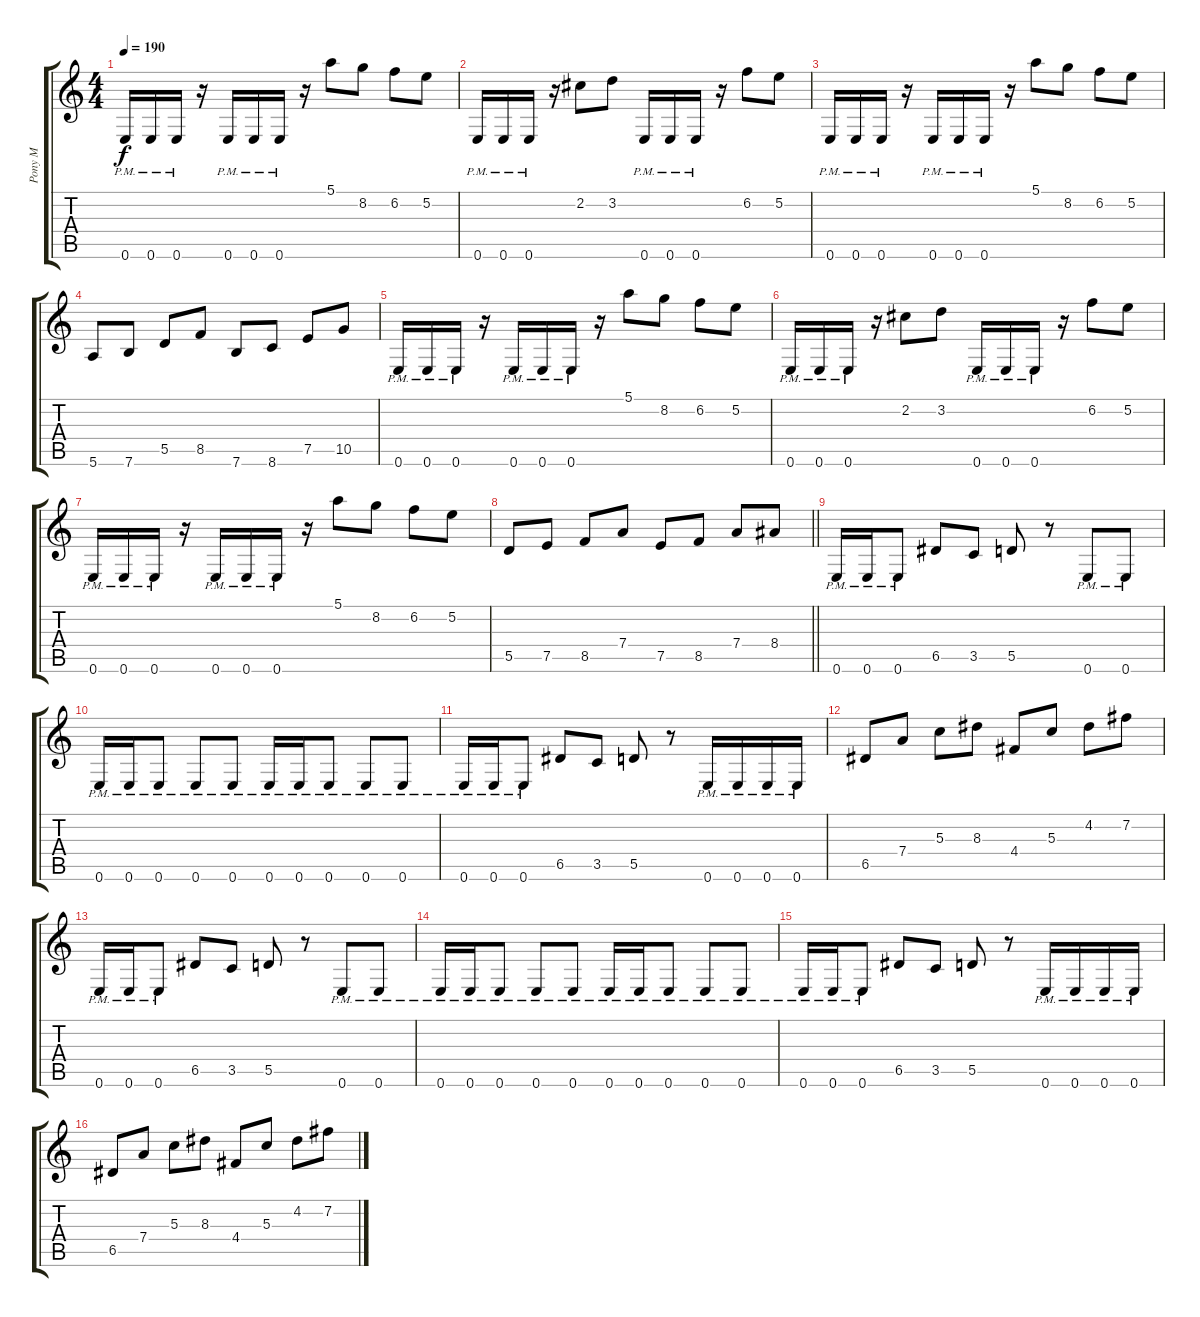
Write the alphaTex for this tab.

\track ("Pony M" "Pony M") {instrument overdrivenguitar}
\staff {score tabs}
\tuning (E4 B3 G3 D3 A2 E2) {hide}
\ts (4 4)
\tempo 190
\clef g2
\ks c
0.6{pm}.16{dy f} 0.6{pm}.16 0.6{pm}.16 r.16 0.6{pm}.16 0.6{pm}.16 0.6{pm}.16 r.16 5.1.8 8.2.8 6.2.8 5.2.8 |
0.6{pm}.16 0.6{pm}.16 0.6{pm}.16 r.16 2.2.8 3.2.8 0.6{pm}.16 0.6{pm}.16 0.6{pm}.16 r.16 6.2.8 5.2.8 |
0.6{pm}.16 0.6{pm}.16 0.6{pm}.16 r.16 0.6{pm}.16 0.6{pm}.16 0.6{pm}.16 r.16 5.1.8 8.2.8 6.2.8 5.2.8 |
5.6.8 7.6.8 5.5.8 8.5.8 7.6.8 8.6.8 7.5.8 10.5.8 |
0.6{pm}.16 0.6{pm}.16 0.6{pm}.16 r.16 0.6{pm}.16 0.6{pm}.16 0.6{pm}.16 r.16 5.1.8 8.2.8 6.2.8 5.2.8 |
0.6{pm}.16 0.6{pm}.16 0.6{pm}.16 r.16 2.2.8 3.2.8 0.6{pm}.16 0.6{pm}.16 0.6{pm}.16 r.16 6.2.8 5.2.8 |
0.6{pm}.16 0.6{pm}.16 0.6{pm}.16 r.16 0.6{pm}.16 0.6{pm}.16 0.6{pm}.16 r.16 5.1.8 8.2.8 6.2.8 5.2.8 |
\barLineRight lightlight
5.5.8 7.5.8 8.5.8 7.4.8 7.5.8 8.5.8 7.4.8 8.4.8 |
0.6{pm}.16 0.6{pm}.16 0.6{pm}.8 6.5.8 3.5.8 5.5.8 r.8 0.6{pm}.8 0.6{pm}.8 |
0.6{pm}.16 0.6{pm}.16 0.6{pm}.8 0.6{pm}.8 0.6{pm}.8 0.6{pm}.16 0.6{pm}.16 0.6{pm}.8 0.6{pm}.8 0.6{pm}.8 |
0.6{pm}.16 0.6{pm}.16 0.6{pm}.8 6.5.8 3.5.8 5.5.8 r.8 0.6{pm}.16 0.6{pm}.16 0.6{pm}.16 0.6{pm}.16 |
6.5.8 7.4.8 5.3.8 8.3.8 4.4.8 5.3.8 4.2.8 7.2.8 |
0.6{pm}.16 0.6{pm}.16 0.6{pm}.8 6.5.8 3.5.8 5.5.8 r.8 0.6{pm}.8 0.6{pm}.8 |
0.6{pm}.16 0.6{pm}.16 0.6{pm}.8 0.6{pm}.8 0.6{pm}.8 0.6{pm}.16 0.6{pm}.16 0.6{pm}.8 0.6{pm}.8 0.6{pm}.8 |
0.6{pm}.16 0.6{pm}.16 0.6{pm}.8 6.5.8 3.5.8 5.5.8 r.8 0.6{pm}.16 0.6{pm}.16 0.6{pm}.16 0.6{pm}.16 |
6.5.8 7.4.8 5.3.8 8.3.8 4.4.8 5.3.8 4.2.8 7.2.8
